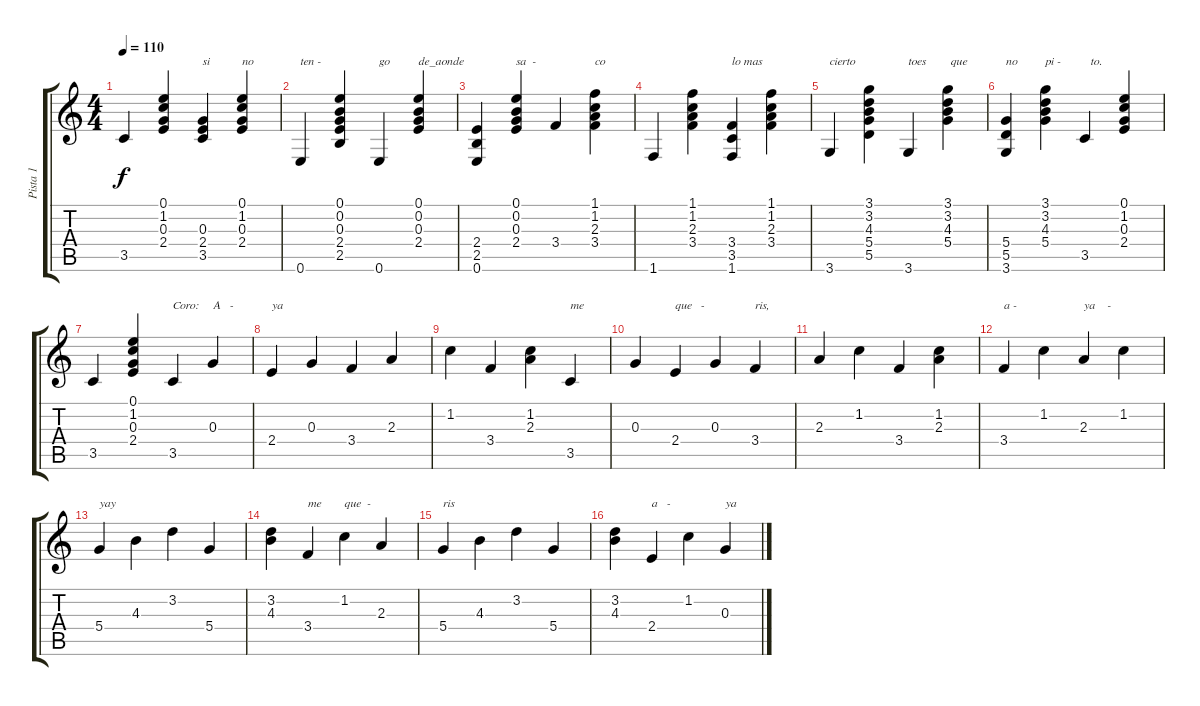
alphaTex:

\track ("Pista 1" "Pista 1") {instrument acousticguitarsteel}
\staff {score tabs}
\tuning (E4 B3 G3 D3 A2 E2) {hide}
\ts (4 4)
\tempo 110
\clef g2
\ks c
3.5.4{dy f} (0.1 1.2 0.3 2.4).4 (0.3 2.4 3.5).4{txt "si"} (0.1 1.2 0.3 2.4).4{txt "no"} |
0.6.4{txt "ten -"} (0.1 0.2 0.3 2.4 2.5).4 0.6.4{txt "go"} (0.1 0.2 0.3 2.4).4{txt "de_aonde"} |
(2.4 2.5 0.6).4 (0.1 0.2 0.3 2.4).4{txt "sa  -"} 3.4.4 (1.1 1.2 2.3 3.4).4{txt "co"} |
1.6.4 (1.1 1.2 2.3 3.4).4 (3.4 3.5 1.6).4{txt "lo mas"} (1.1 1.2 2.3 3.4).4 |
3.6.4{txt "cierto"} (3.1 3.2 4.3 5.4 5.5).4 3.6.4{txt "toes"} (3.1 3.2 4.3 5.4).4{txt " que"} |
(5.4 5.5 3.6).4{txt "no"} (3.1 3.2 4.3 5.4).4{txt "pi -"} 3.5.4{txt "  to."} (0.1 1.2 0.3 2.4).4 |
3.5.4 (0.1 1.2 0.3 2.4).4 3.5.4{txt "Coro:"} 0.3.4{txt "A   -"} |
2.4.4{txt "ya"} 0.3.4 3.4.4 2.3.4 |
1.2.4 3.4.4 (1.2 2.3).4 3.5.4{txt "me"} |
0.3.4 2.4.4{txt "que   -"} 0.3.4 3.4.4{txt "ris,"} |
2.3.4 1.2.4 3.4.4 (1.2 2.3).4 |
3.4.4{txt "a -"} 1.2.4 2.3.4{txt "ya    -"} 1.2.4 |
5.4.4{txt "yay"} 4.3.4 3.2.4 5.4.4 |
(3.2 4.3).4 3.4.4{txt "me"} 1.2.4{txt "que  -"} 2.3.4 |
5.4.4{txt "ris"} 4.3.4 3.2.4 5.4.4 |
(3.2 4.3).4 2.4.4{txt "a   -"} 1.2.4 0.3.4{txt "ya"}
